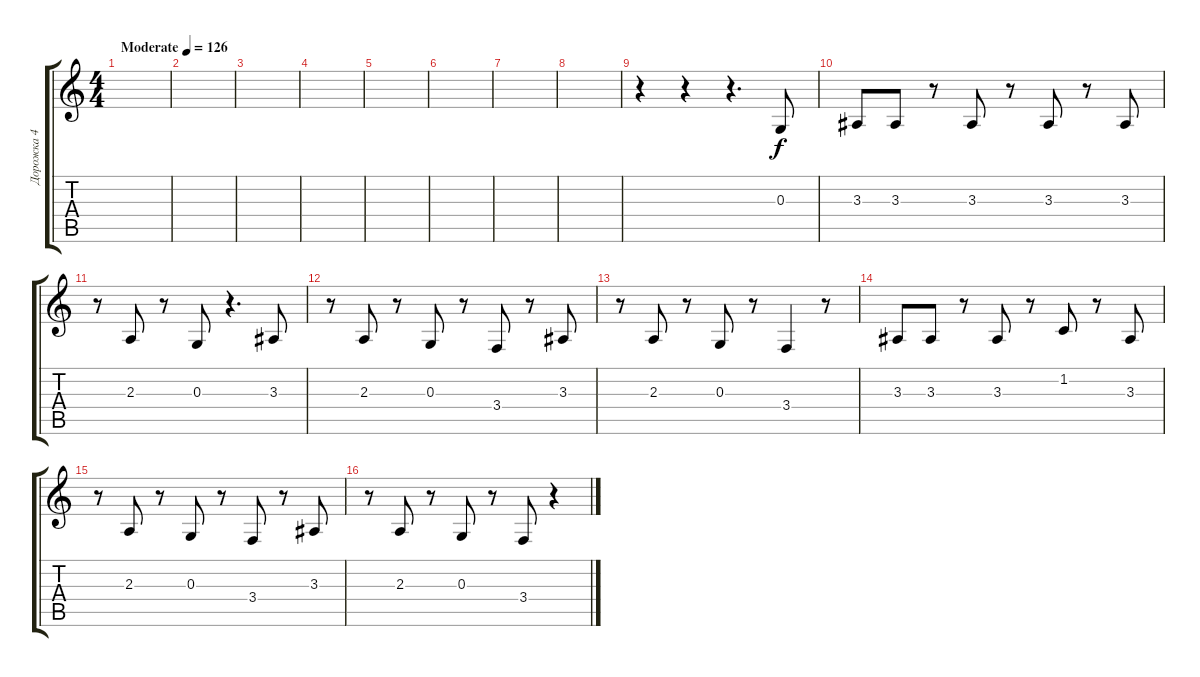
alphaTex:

\track ("Дорожка 4" "Дорожка 4") {instrument cello}
\staff {score tabs}
\tuning (E4 B3 G3 D3 A2 E2) {hide}
\ts (4 4)
\tempo (126 "Moderate")
\clef g2
\ks c
|
|
|
|
|
|
|
|
r.4 r.4 r.4{d} 0.3.8 |
3.3.8 3.3.8 r.8 3.3.8 r.8 3.3.8 r.8 3.3.8 |
r.8 2.3.8 r.8 0.3.8 r.4{d} 3.3.8 |
r.8 2.3.8 r.8 0.3.8 r.8 3.4.8 r.8 3.3.8 |
r.8 2.3.8 r.8 0.3.8 r.8 3.4.4 r.8 |
3.3.8 3.3.8 r.8 3.3.8 r.8 1.2.8 r.8 3.3.8 |
r.8 2.3.8 r.8 0.3.8 r.8 3.4.8 r.8 3.3.8 |
r.8 2.3.8 r.8 0.3.8 r.8 3.4.8 r.4
